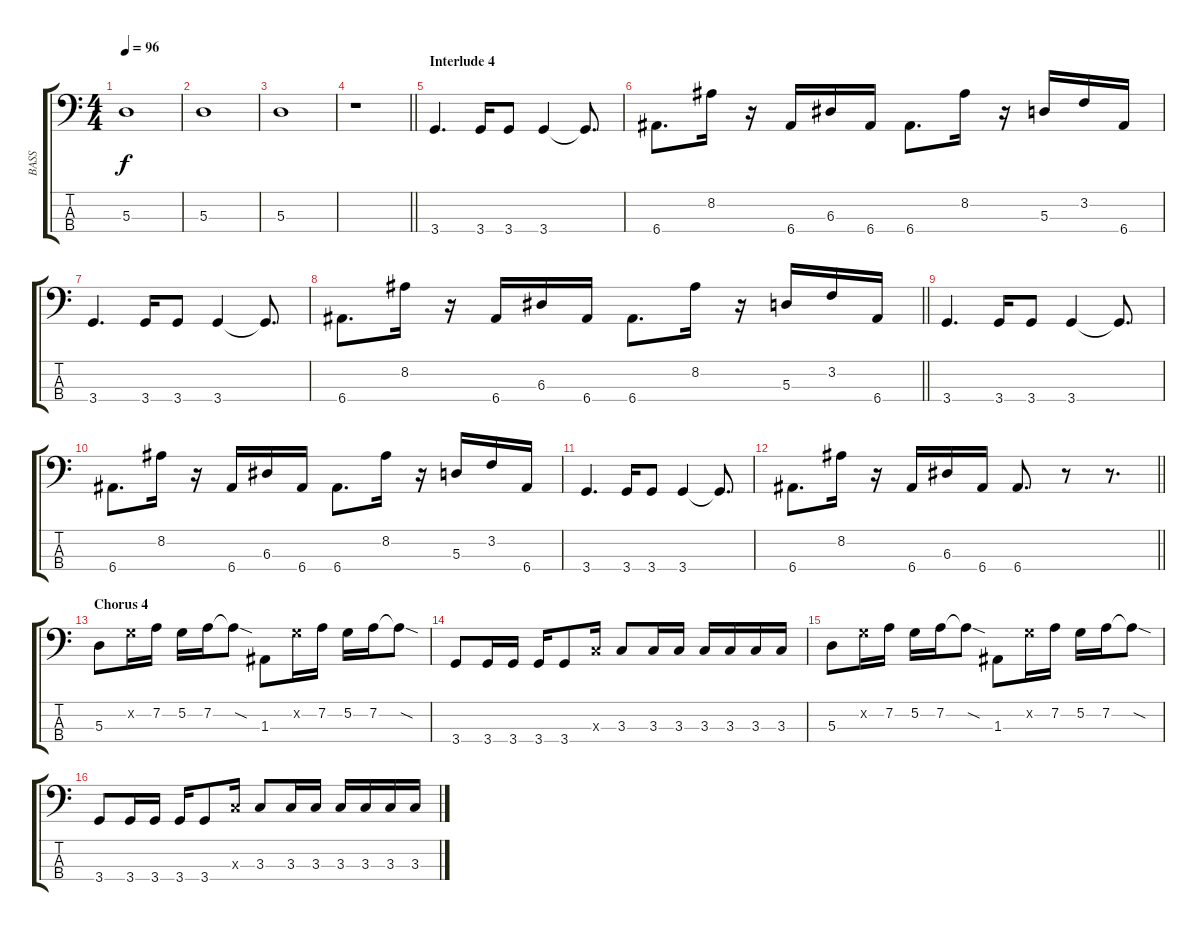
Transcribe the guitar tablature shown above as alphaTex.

\track ("BASS" "BASS") {instrument electricbassfinger}
\staff {score tabs}
\tuning (G2 D2 A1 E1) {hide}
\ts (4 4)
\tempo 96
\clef f4
\ks c
5.3.1{dy f} |
5.3.1 |
5.3.1 |
\barLineRight lightlight
r.1 |
\section ("" "Interlude 4")
3.4.4{d} 3.4.16 3.4.8 3.4.4 3.4{t}.8{d} |
6.4.8{d} 8.2.16 r.16 6.4.16 6.3.16 6.4.16 6.4.8{d} 8.2.16 r.16 5.3.16 3.2.16 6.4.16 |
3.4.4{d} 3.4.16 3.4.8 3.4.4 3.4{t}.8{d} |
\barLineRight lightlight
6.4.8{d} 8.2.16 r.16 6.4.16 6.3.16 6.4.16 6.4.8{d} 8.2.16 r.16 5.3.16 3.2.16 6.4.16 |
3.4.4{d} 3.4.16 3.4.8 3.4.4 3.4{t}.8{d} |
6.4.8{d} 8.2.16 r.16 6.4.16 6.3.16 6.4.16 6.4.8{d} 8.2.16 r.16 5.3.16 3.2.16 6.4.16 |
3.4.4{d} 3.4.16 3.4.8 3.4.4 3.4{t}.8{d} |
\barLineRight lightlight
6.4.8{d} 8.2.16 r.16 6.4.16 6.3.16 6.4.16 6.4.8{d} r.8 r.8{d} |
\section ("" "Chorus 4")
5.3.8 5.2{x}.16 7.2.16 5.2.16 7.2.16 7.2{sod t}.8 1.3.8 5.2{x}.16 7.2.16 5.2.16 7.2.16 7.2{sod t}.8 |
3.4.8 3.4.16 3.4.16 3.4.16 3.4.8 3.3{x}.16 3.3.8 3.3.16 3.3.16 3.3.16 3.3.16 3.3.16 3.3.16 |
5.3.8 5.2{x}.16 7.2.16 5.2.16 7.2.16 7.2{sod t}.8 1.3.8 5.2{x}.16 7.2.16 5.2.16 7.2.16 7.2{sod t}.8 |
3.4.8 3.4.16 3.4.16 3.4.16 3.4.8 3.3{x}.16 3.3.8 3.3.16 3.3.16 3.3.16 3.3.16 3.3.16 3.3.16
